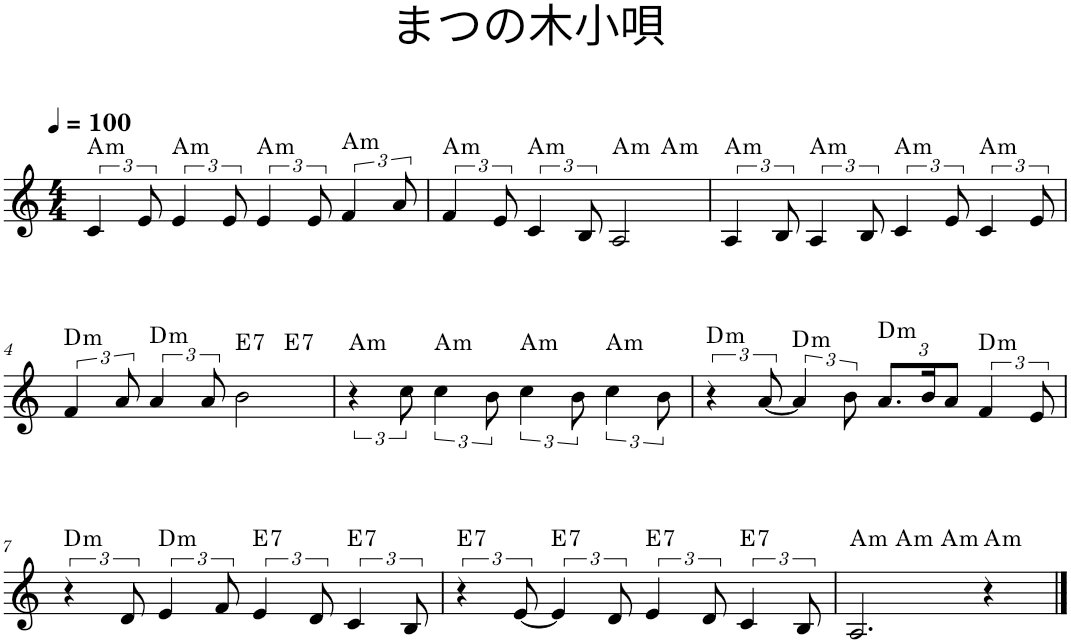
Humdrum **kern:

**kern	**harte
*part1	*part1
*staff1	*
*I"Piano	*
*I'Pno.	*
*clefG2	*
*k[]	*
*M4/4	*
*MM100	*
=1	=1
!	!LO:H:kt=m
6c/	A:min
12e/	.
!	!LO:H:kt=m
6e/	A:min
12e/	.
!	!LO:H:kt=m
6e/	A:min
12e/	.
!	!LO:H:kt=m
6f/	A:min
12a/	.
=2	=2
!	!LO:H:kt=m
*^	*
6f/	2.ryy	A:min
12e/	.	.
!	!	!LO:H:kt=m
6c/	.	A:min
12B/	.	.
!	!	!LO:H:kt=m
2A/	.	A:min
!	!	!LO:H:kt=m
.	4ryy	A:min
=3	=3	=3
!	!	!LO:H:kt=m
*v	*v	*
6A/	A:min
12B/	.
!	!LO:H:kt=m
6A/	A:min
12B/	.
!	!LO:H:kt=m
6c/	A:min
12e/	.
!	!LO:H:kt=m
6c/	A:min
12e/	.
!!LO:LB:g=z
=4	=4
!	!LO:H:kt=m
*^	*
6f/	2.ryy	D:min
12a/	.	.
!	!	!LO:H:kt=m
6a/	.	D:min
12a/	.	.
!	!	!LO:H:kt=7
2b\	.	E:7
!	!	!LO:H:kt=7
.	4ryy	E:7
=5	=5	=5
!	!	!LO:H:kt=m
*v	*v	*
6r	A:min
12cc\	.
!	!LO:H:kt=m
6cc\	A:min
12b\	.
!	!LO:H:kt=m
6cc\	A:min
12b\	.
!	!LO:H:kt=m
6cc\	A:min
12b\	.
=6	=6
!	!LO:H:kt=m
6r	D:min
[12a/	.
!	!LO:H:kt=m
6a/]	D:min
12b\	.
*Xbrackettup	*
!	!LO:H:kt=m
12.a/L	D:min
24b/K	.
12a/J	.
*brackettup	*
!	!LO:H:kt=m
6f/	D:min
12e/	.
!!LO:LB:g=z
=7	=7
!	!LO:H:kt=m
6r	D:min
12d/	.
!	!LO:H:kt=m
6e/	D:min
12f/	.
!	!LO:H:kt=7
6e/	E:7
12d/	.
!	!LO:H:kt=7
6c/	E:7
12B/	.
=8	=8
!	!LO:H:kt=7
6r	E:7
[12e/	.
!	!LO:H:kt=7
6e/]	E:7
12d/	.
!	!LO:H:kt=7
6e/	E:7
12d/	.
!	!LO:H:kt=7
6c/	E:7
12B/	.
=9	=9
!	!LO:H:kt=m
*^	*
*	*^	*
2.A/	4ryy	2ryy	A:min
!	!	!	!LO:H:kt=m
.	2.ryy	.	A:min
!	!	!	!LO:H:kt=m
.	.	2ryy	A:min
!	!	!	!LO:H:kt=m
4r	.	.	A:min
*v	*v	*v	*
==	==
*-	*-
